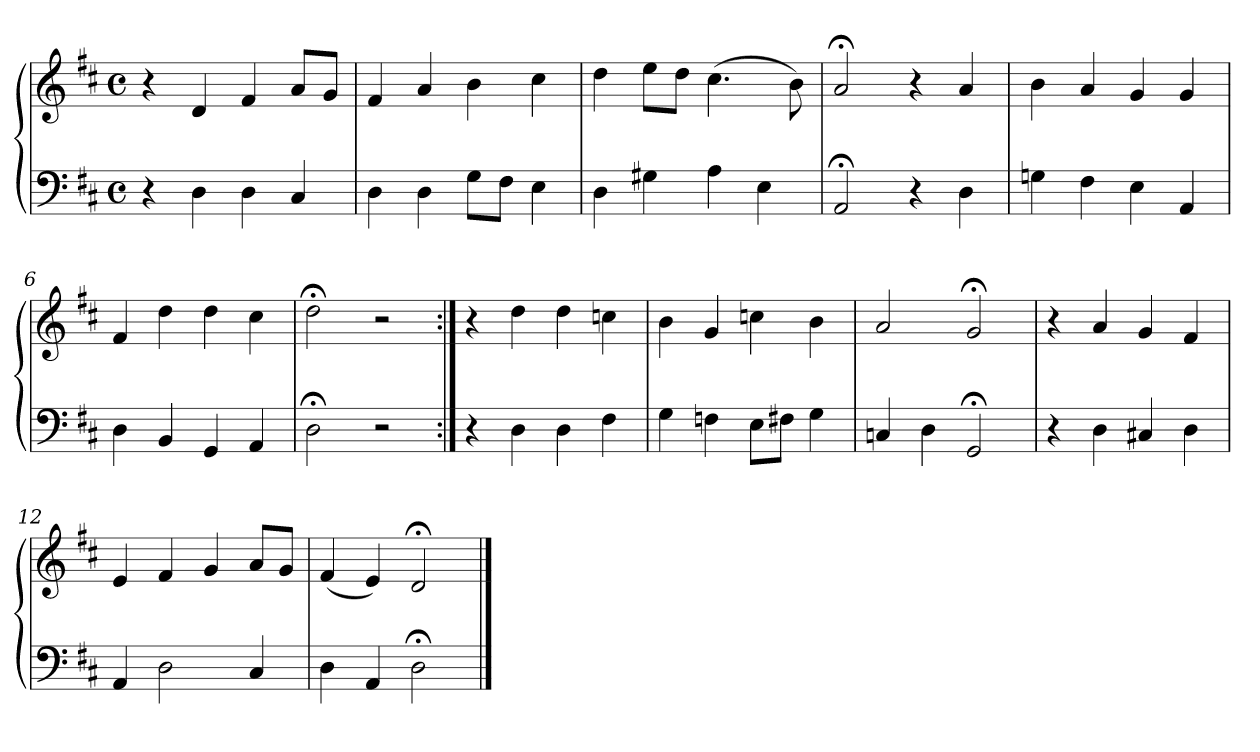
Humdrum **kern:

**kern	**kern
*part1	*part1
*staff2	*staff1
*clefF4	*clefG2
*k[f#c#]	*k[f#c#]
*M4/4	*M4/4
*met(c)	*met(c)
=1	=1
4r	4r
4D	4d
4D	4f#
4C#	8aL
.	8gJ
=2	=2
4D	4f#
4D	4a
8GL	4b
8F#J	.
4E	4cc#
=3	=3
4D	4dd
4G#X	8eeL
.	8ddJ
4A	(4.cc#
4E	.
.	8b)
=4	=4
2AA;<	2a;<
4r	4r
4D	4a
=5	=5
4Gn	4b
4F#	4a
4E	4g
4AA	4g
=6	=6
4D	4f#
4BB	4dd
4GG	4dd
4AA	4cc#
=7	=7
2D;<	2dd;<
2r	2r
!!LO:LB:g=z
=8:|!	=8:|!
4r	4r
4D	4dd
4D	4dd
4F#	4ccn
=9	=9
4G	4b
4Fn	4g
8EL	4ccn
8F#XJ	.
4G	4b
=10	=10
4Cn	2a
4D	.
2GG;<	2g;<
=11	=11
4r	4r
4D	4a
4C#X	4g
4D	4f#
=12	=12
4AA	4e
2D	4f#
.	4g
4C#	8aL
.	8gJ
=13	=13
4D	(4f#
4AA	4e)
2D;<	2d;<
==	==
*-	*-
